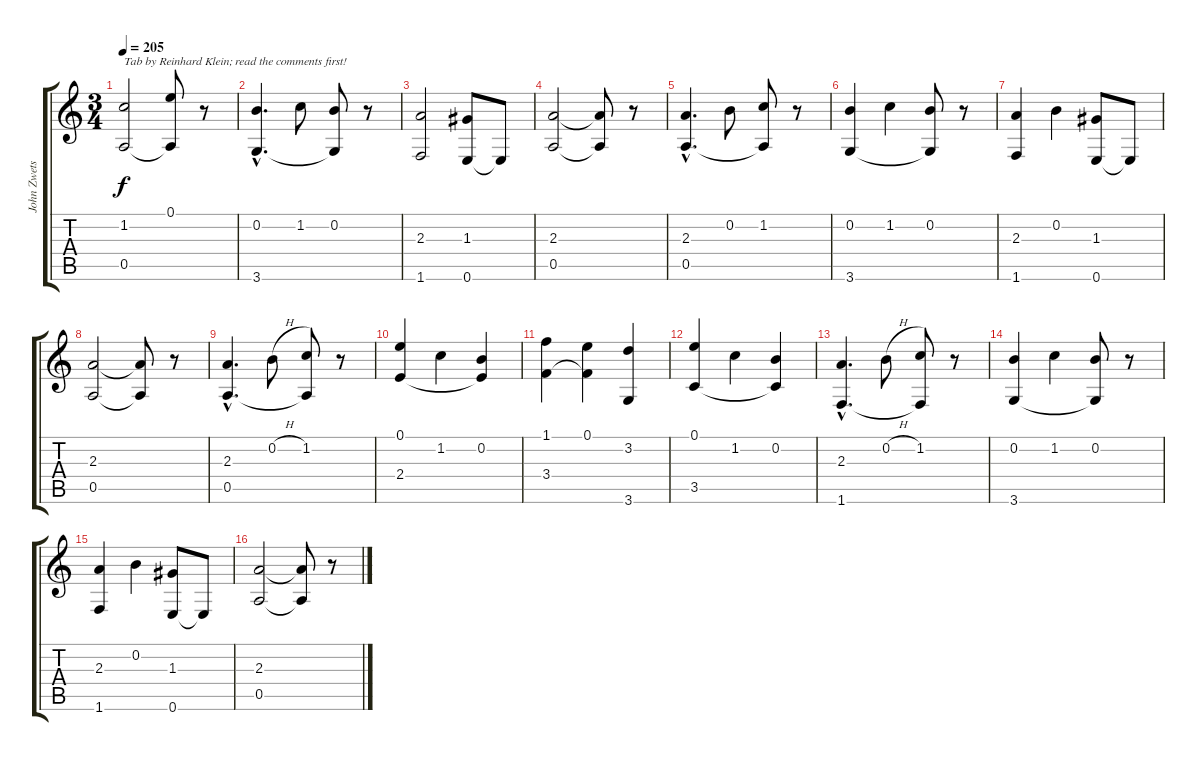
\track ("John Zwetsloot" "John Zwets") {instrument acousticguitarnylon}
\staff {score tabs}
\tuning (E4 B3 G3 D3 A2 E2) {hide}
\ts (3 4)
\tempo 205
\clef g2
\ks c
(1.2 0.5).2{txt "Tab by Reinhard Klein; read the comments first!" dy f instrument acousticguitarnylon} (0.1 0.5{t}).8 r.8 |
(0.2{hac} 3.6{hac}).4{d} 1.2.8 (0.2 3.6{t}).8 r.8 |
(2.3 1.6).2 (1.3 0.6).8 0.6{t}.8 |
(2.3 0.5).2 (2.3{t} 0.5{t}).8 r.8 |
(2.3{hac} 0.5{hac}).4{d} 0.2.8 (1.2 0.5{t}).8 r.8 |
(0.2 3.6).4 1.2.4 (0.2 3.6{t}).8 r.8 |
(2.3 1.6).4 0.2.4 (1.3 0.6).8 0.6{t}.8 |
(2.3 0.5).2 (2.3{t} 0.5{t}).8 r.8 |
(2.3{hac} 0.5{hac}).4{d} 0.2{h}.8 (1.2 0.5{t}).8 r.8 |
(0.1 2.4).4 1.2.4 (0.2 2.4{t}).4 |
(1.1 3.4).4 (0.1 3.4{t}).4 (3.2 3.6).4 |
(0.1 3.5).4 1.2.4 (0.2 3.5{t}).4 |
(2.3{hac} 1.6{hac}).4{d} 0.2{h}.8 (1.2 1.6{t}).8 r.8 |
(0.2 3.6).4 1.2.4 (0.2 3.6{t}).8 r.8 |
(2.3 1.6).4 0.2.4 (1.3 0.6).8 0.6{t}.8 |
(2.3 0.5).2 (2.3{t} 0.5{t}).8 r.8
